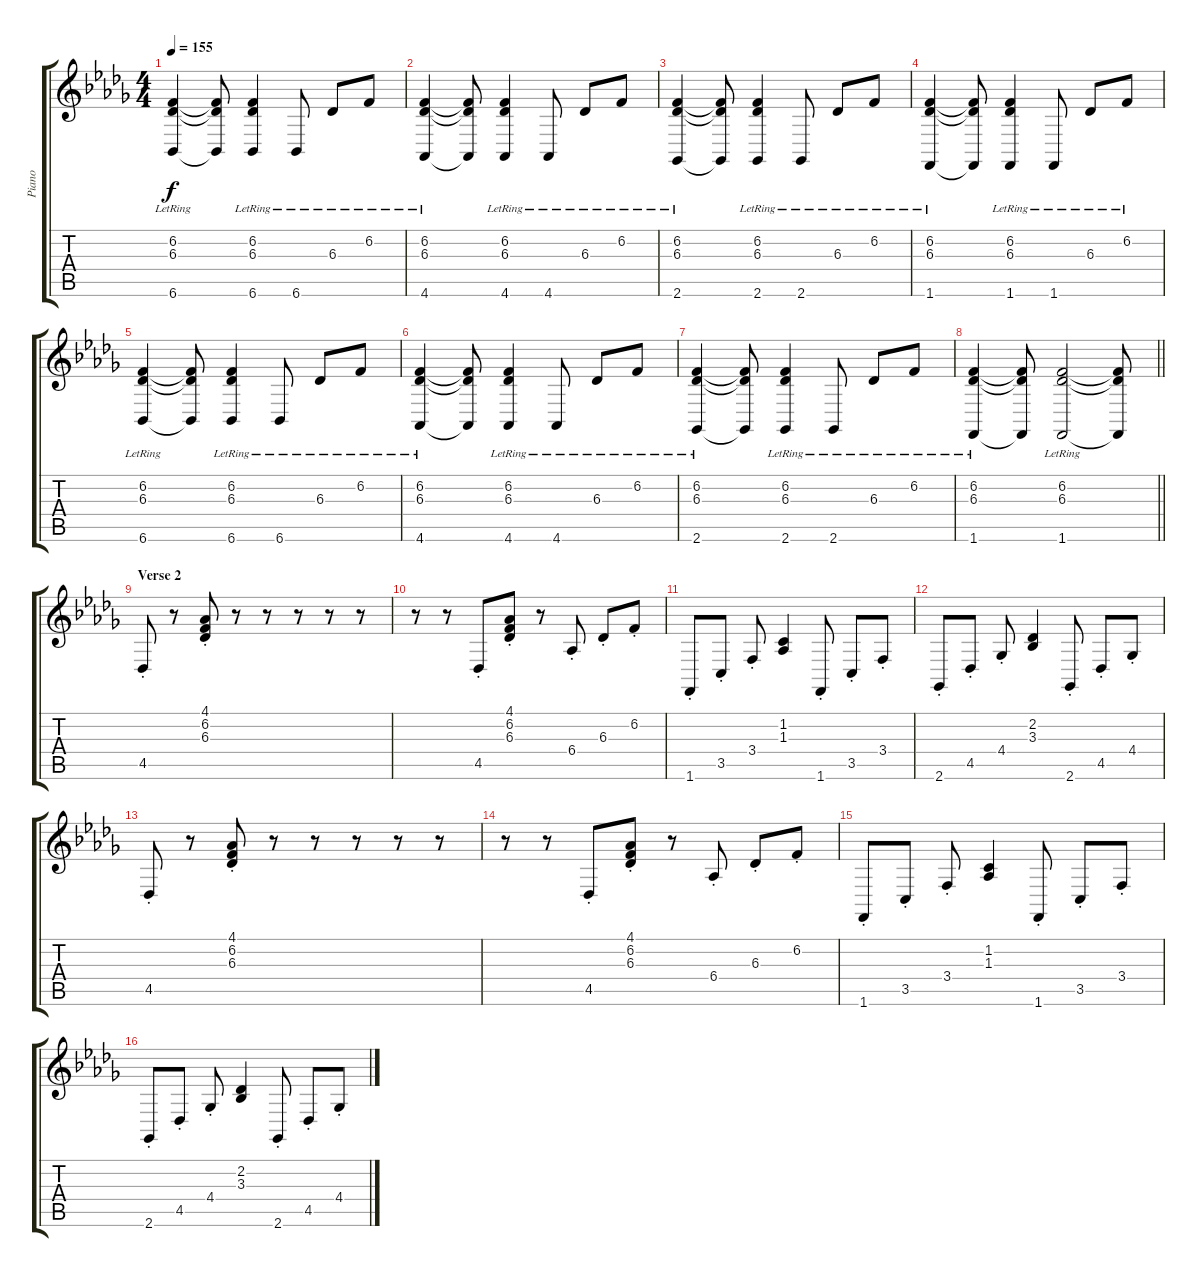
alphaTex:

\track ("Piano" "Piano") {instrument acousticgrandpiano}
\staff {score tabs}
\tuning (E4 B3 G3 D3 A2 E2) {hide}
\ts (4 4)
\tempo 155
\clef g2
\ks db
(6.2{lr} 6.3{lr} 6.6{lr}).4{dy f} (6.2{t} 6.3{t} 6.6{t}).8 (6.2{lr} 6.3{lr} 6.6{lr}).4 6.6{lr}.8 6.3{lr}.8 6.2{lr}.8 |
(6.2{lr} 6.3{lr} 4.6{lr}).4 (6.2{t} 6.3{t} 4.6{t}).8 (6.2{lr} 6.3{lr} 4.6{lr}).4 4.6{lr}.8 6.3{lr}.8 6.2{lr}.8 |
(6.2{lr} 6.3{lr} 2.6{lr}).4 (6.2{t} 6.3{t} 2.6{t}).8 (6.2{lr} 6.3{lr} 2.6{lr}).4 2.6{lr}.8 6.3{lr}.8 6.2{lr}.8 |
(6.2{lr} 6.3{lr} 1.6{lr}).4 (6.2{t} 6.3{t} 1.6{t}).8 (6.2{lr} 6.3{lr} 1.6{lr}).4 1.6{lr}.8 6.3{lr}.8 6.2{lr}.8 |
(6.2{lr} 6.3{lr} 6.6{lr}).4 (6.2{t} 6.3{t} 6.6{t}).8 (6.2{lr} 6.3{lr} 6.6{lr}).4 6.6{lr}.8 6.3{lr}.8 6.2{lr}.8 |
(6.2{lr} 6.3{lr} 4.6{lr}).4 (6.2{t} 6.3{t} 4.6{t}).8 (6.2{lr} 6.3{lr} 4.6{lr}).4 4.6{lr}.8 6.3{lr}.8 6.2{lr}.8 |
(6.2{lr} 6.3{lr} 2.6{lr}).4 (6.2{t} 6.3{t} 2.6{t}).8 (6.2{lr} 6.3{lr} 2.6{lr}).4 2.6{lr}.8 6.3{lr}.8 6.2{lr}.8 |
\barLineRight lightlight
(6.2{lr} 6.3{lr} 1.6{lr}).4 (6.2{t} 6.3{t} 1.6{t}).8 (6.2{lr} 6.3{lr} 1.6{lr}).2 (6.2{t} 6.3{t} 1.6{t}).8 |
\section ("" "Verse 2")
4.5{st}.8 r.8 (4.1{st} 6.2{st} 6.3{st}).8 r.8 r.8 r.8 r.8 r.8 |
r.8 r.8 4.5{st}.8 (4.1{st} 6.2{st} 6.3{st}).8 r.8 6.4{st}.8 6.3{st}.8 6.2{st}.8 |
1.6{st}.8 3.5{st}.8 3.4{st}.8 (1.2 1.3).4 1.6{st}.8 3.5{st}.8 3.4{st}.8 |
2.6{st}.8 4.5{st}.8 4.4{st}.8 (2.2 3.3).4 2.6{st}.8 4.5{st}.8 4.4{st}.8 |
4.5{st}.8 r.8 (4.1{st} 6.2{st} 6.3{st}).8 r.8 r.8 r.8 r.8 r.8 |
r.8 r.8 4.5{st}.8 (4.1{st} 6.2{st} 6.3{st}).8 r.8 6.4{st}.8 6.3{st}.8 6.2{st}.8 |
1.6{st}.8 3.5{st}.8 3.4{st}.8 (1.2 1.3).4 1.6{st}.8 3.5{st}.8 3.4{st}.8 |
2.6{st}.8 4.5{st}.8 4.4{st}.8 (2.2 3.3).4 2.6{st}.8 4.5{st}.8 4.4{st}.8
